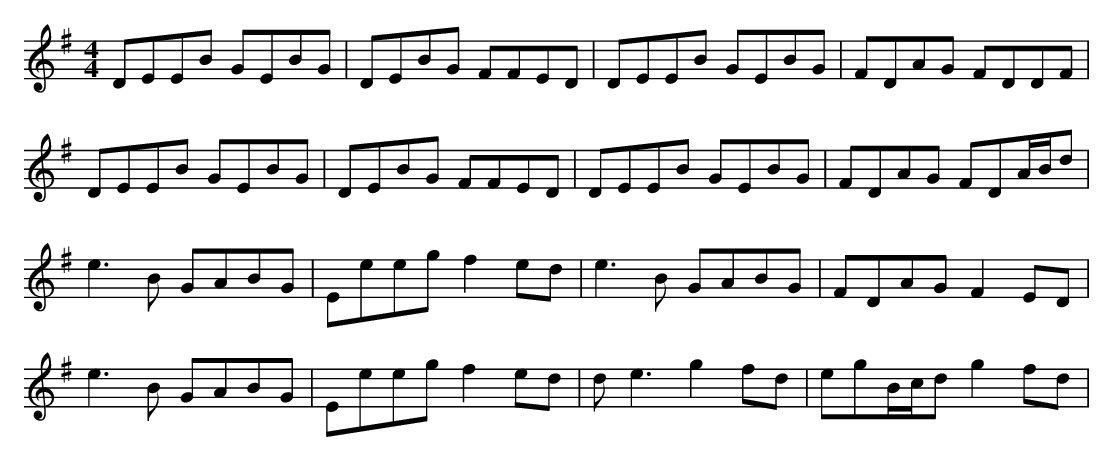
X:1
M:4/4
K:Emin
DEEB GEBG|DEBG FFED|DEEB GEBG|FDAG FDDF|
DEEB GEBG|DEBG FFED|DEEB GEBG|FDAG FDA/B/d|
e3B GABG|Eeeg f2ed|e3B GABG|FDAG F2ED|
e3B GABG|Eeeg f2ed|de3 g2fd|egB/c/d g2fd|
